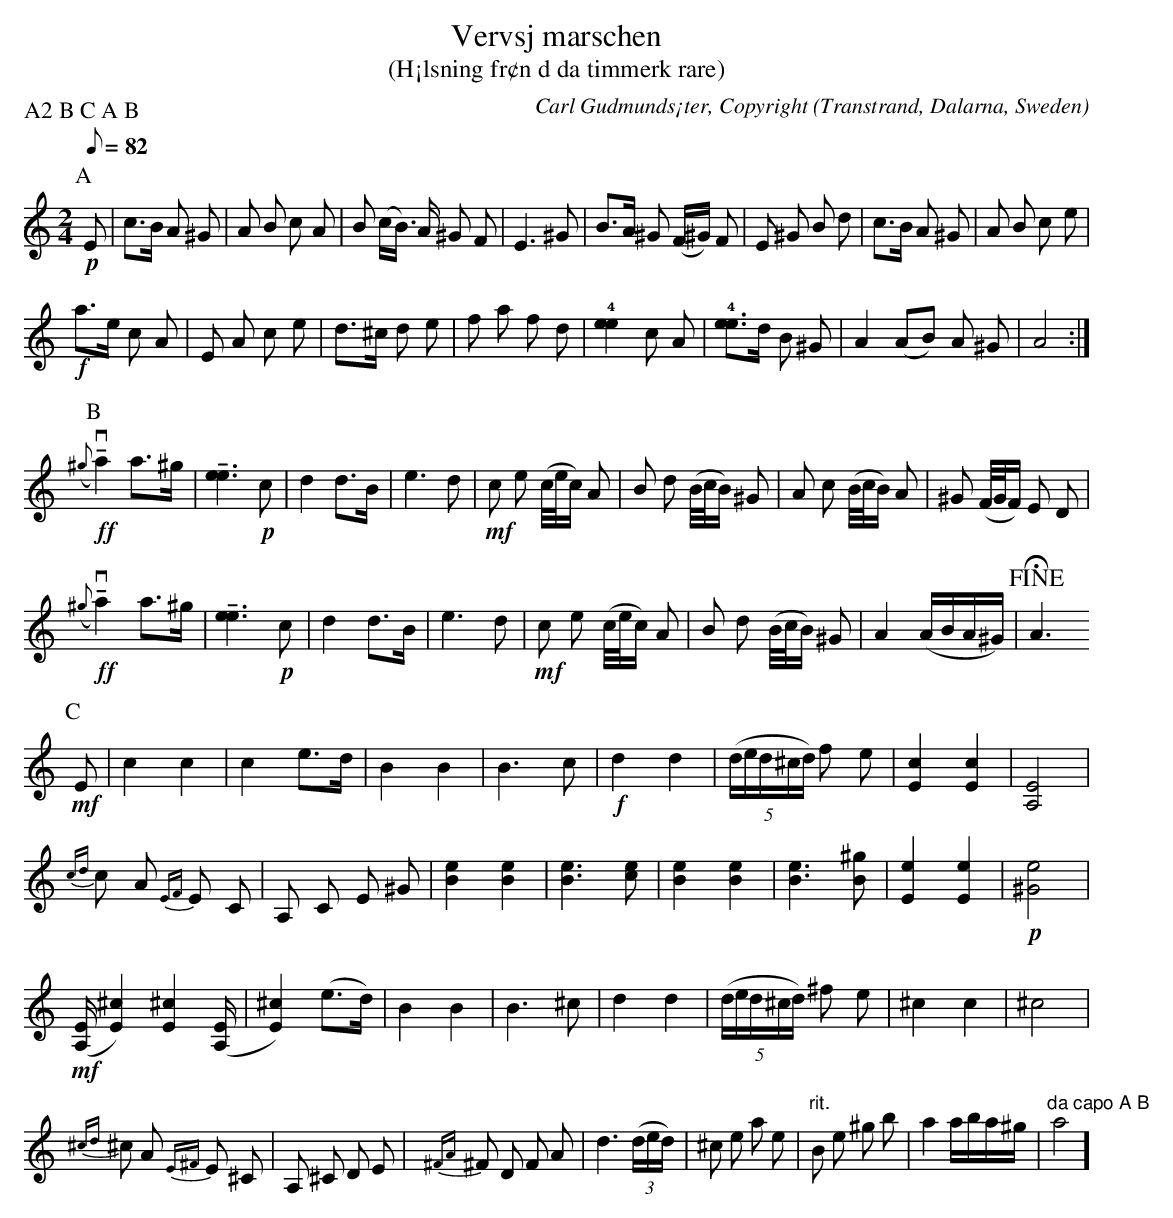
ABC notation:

X:1
T: Vervsj marschen
T: (H¡lsning fr¢n d da timmerk rare)
O: Transtrand, Dalarna, Sweden
C: Carl Gudmunds¡ter, Copyright
P: A2 B C A B
M:2/4
L:1/8
K:C
Q:82 Andante
P:A
+p+ E|c>B A ^G|A B c A|  B (c/2B/2) > A ^G F | E3 ^G| B>A ^G (F/2^G/2) F | E ^G B d |c>B A ^G|A B c e|
+f+ a>e c A| E A c e| d>^c d e|f a f d| !4![e2e2] c A | !4![ee]>d B ^G|A2  (AB) A ^G |A4:|
P:B
+ff+ (v{^g}!tenuto!a2) a>^g| !tenuto![e3e3] +p+ c | d2 d>B | e3 d | +mf+ c e (c/4e/4c/2) A | B d (B/4c/4B/2) ^G | A c (B/4c/4B/2) A | ^G (F/4G/4F/2) E D |
+ff+ (v{^g}!tenuto!a2) a>^g| !tenuto![e3e3] +p+ c | d2 d>B | e3 d | +mf+ !rit.! c e (c/4e/4c/2) A | B d (B/4c/4B/2) ^G | !rit.! A2 (A/2B/2A/2^G/2) | !fine! !fermata!A3
P:C
+mf+ E | c2 c2 | c2 e>d | B2 B2 | B3 c | +f+ d2 d2 | (5(d/2e/2d/2^c/2d/2) f e | [c2E2] [c2E2] | [A,4E4] |
{cd} c A {EF} E C | A, C E ^G | [e2B2] [e2B2] | [e3B3] [ec] | [e2B2] [e2B2] | [e3B3] [^gB] | !rit.! [e2E2] [e2E2] | +p+ [e4^G4] |
+mf+ ([E/2A,/2]  [E2^c2]) [E2^c2] ([E/2A,/2] | [E2^c2]) (e>d) | B2 B2 | B3 ^c | d2 d2 | (5(d/2e/2d/2^c/2d/2) ^f e | ^c2 c2 | ^c4 |
{^cd} ^c A {E^F} E ^C | A, ^C D E | {^FA} ^F D F A | d3 (3(d/2e/2d/2) | ^c e a e | "rit." B e ^g b | a2 a/2b/2a/2^g/2 | "da capo A B" a4]
